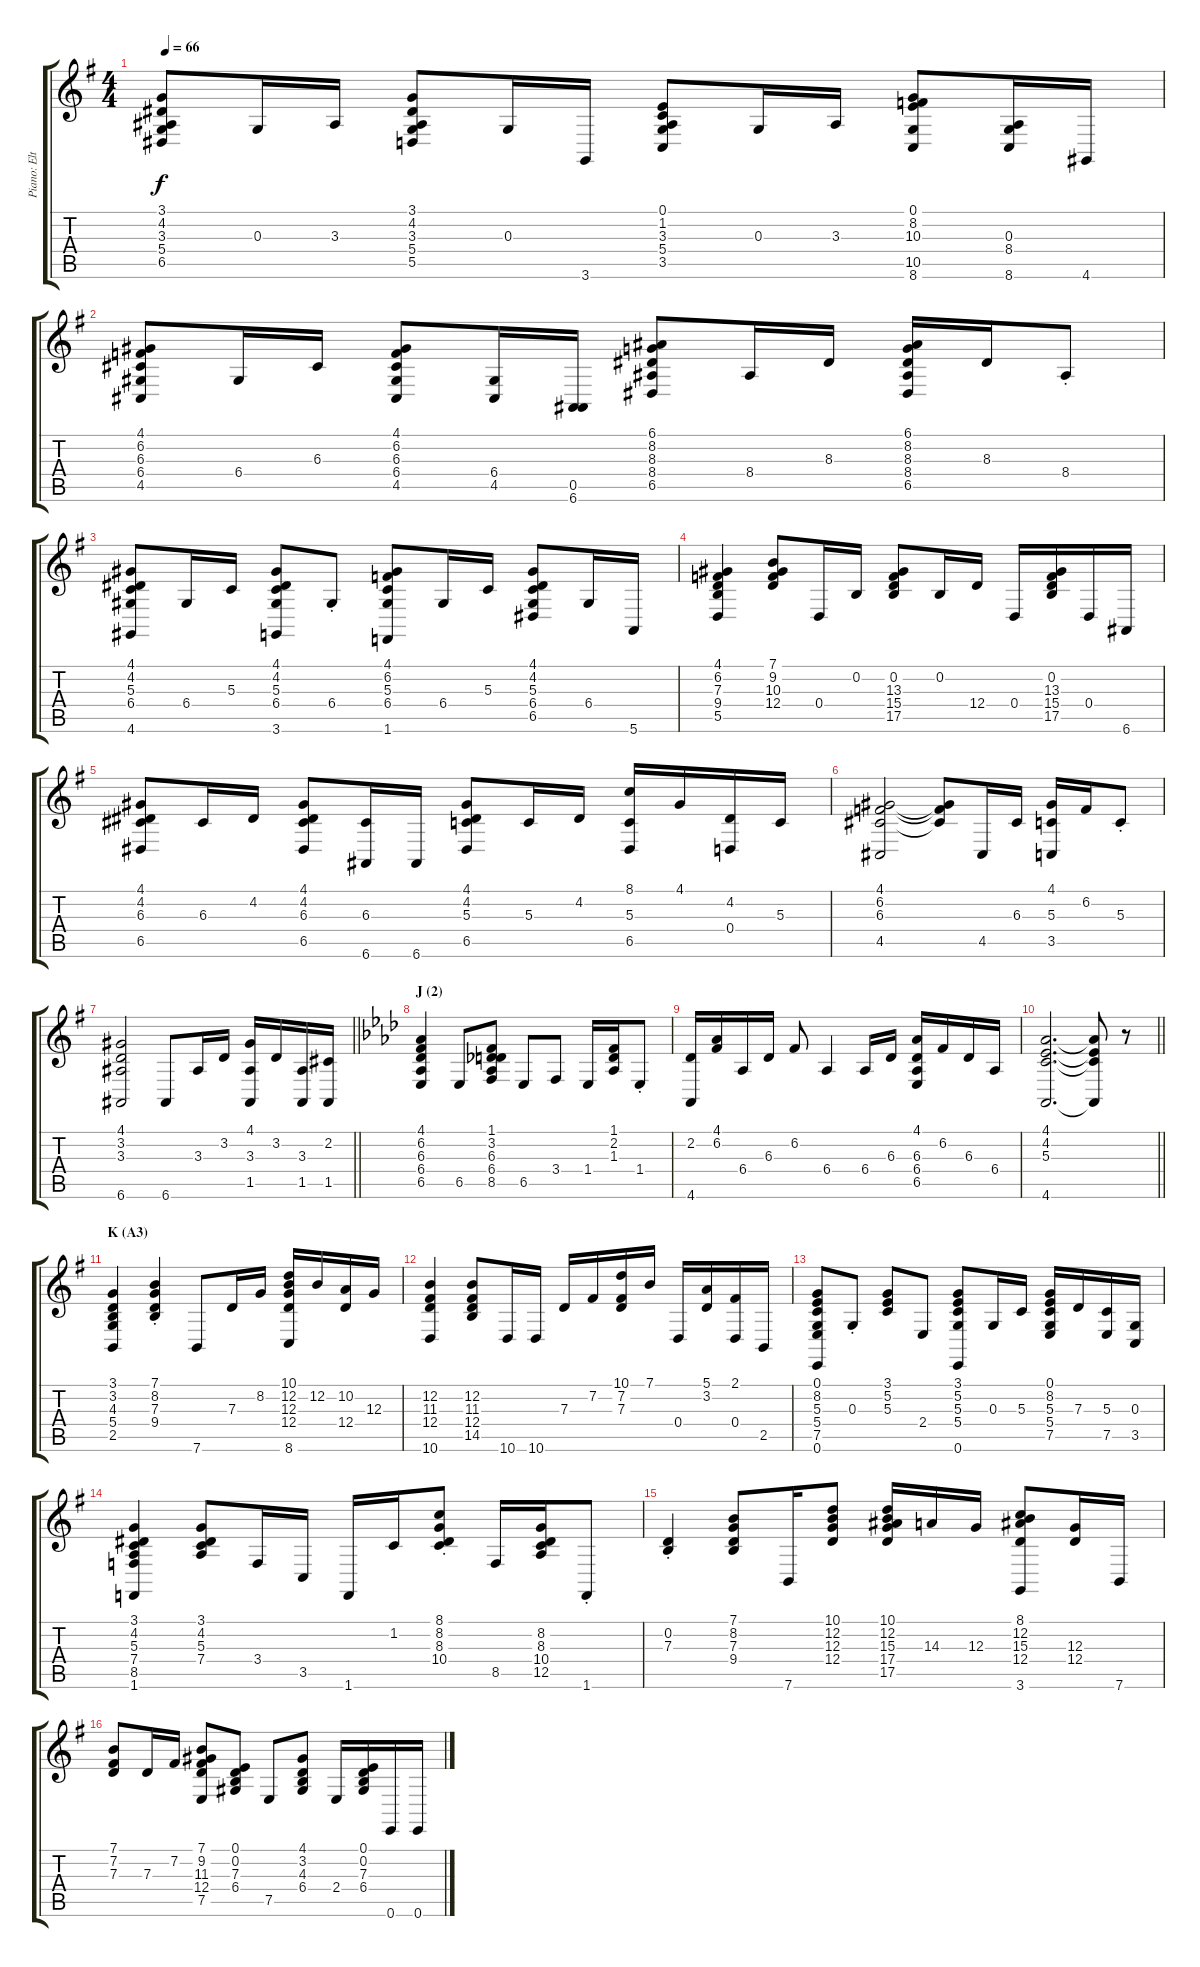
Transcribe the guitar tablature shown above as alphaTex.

\track ("Piano: Elton John" "Piano: Elt") {instrument acousticgrandpiano}
\staff {score tabs}
\tuning (E4 B3 G3 D3 A2 E2) {hide}
\ts (4 4)
\tempo 66
\clef g2
\ks g
(3.1 4.2 3.3 5.4 6.5).8{dy f} 0.3.16 3.3.16 (3.1 4.2 3.3 5.4 5.5).8 0.3.16 3.6.16 (0.1 1.2 3.3 5.4 3.5).8 0.3.16 3.3.16 (0.1 8.2 10.3 10.5 8.6).8 (0.3 8.4 8.6).16 4.6.16 |
(4.1 6.2 6.3 6.4 4.5).8 6.4.16 6.3.16 (4.1 6.2 6.3 6.4 4.5).8 (6.4 4.5).16 (0.5 6.6).16 (6.1 8.2 8.3 8.4 6.5).8 8.4.16 8.3.16 (6.1 8.2 8.3 8.4 6.5).16 8.3.16 8.4{st}.8 |
(4.1 4.2 5.3 6.4 4.6).8 6.4.16 5.3.16 (4.1 4.2 5.3 6.4 3.6).8 6.4{st}.8 (4.1 6.2 5.3 6.4 1.6).8 6.4.16 5.3.16 (4.1 4.2 5.3 6.4 6.5).8 6.4.16 5.6.16 |
(4.1 6.2 7.3 9.4 5.5).4 (7.1 9.2 10.3 12.4).8 0.4.16 0.2.16 (0.2 13.3 15.4 17.5).8 0.2.16 12.4.16 0.4.16 (0.2 13.3 15.4 17.5).16 0.4.16 6.6.16 |
(4.1 4.2 6.3 6.5).8 6.3.16 4.2.16 (4.1 4.2 6.3 6.5).8 (6.3 6.6).16 6.6.16 (4.1 4.2 5.3 6.5).8 5.3.16 4.2.16 (8.1 5.3 6.5).16 4.1.16 (4.2 0.4).16 5.3.16 |
(4.1 6.2 6.3 4.5).2 (4.1{t} 6.2{t} 6.3{t}).8 4.5.16 6.3.16 (4.1 5.3 3.5).16 6.2.16 5.3{st}.8 |
\barLineRight lightlight
(4.1 3.2 3.3 6.6).2 6.6.8 3.3.16 3.2.16 (4.1 3.3 1.5).16 3.2.16 (3.3 1.5).16 (2.2 1.5).16 |
\section ("" "J (2)")
\ks ab
(4.1 6.2 6.3 6.4 6.5).4 6.5.8 (1.1 3.2 6.3 6.4 8.5).8 6.5.8 3.4.8 1.4.16 (1.1 2.2 1.3).16 1.4{st}.8 |
(2.2 4.6).16 (4.1 6.2).16 6.4.16 6.3.16 6.2.8 6.4.4 6.4.16 6.3.16 (4.1 6.3 6.4 6.5).16 6.2.16 6.3.16 6.4.16 |
\barLineRight lightlight
(4.1 4.2 5.3 4.6).2{d} (4.1{t} 4.2{t} 5.3{t} 4.6{t}).8 r.8 |
\section ("" "K (A3)")
\ks g
(3.1 3.2 4.3 5.4 2.5).4 (7.1{st} 8.2{st} 7.3{st} 9.4{st}).4 7.6.8 7.3.16 8.2.16 (10.1 12.2 12.3 12.4 8.6).16 12.2.16 (10.2 12.4).16 12.3.16 |
(12.2 11.3 12.4 10.6).4 (12.2 11.3 12.4 14.5).8 10.6.16 10.6.16 7.3.16 7.2.16 (10.1 7.2 7.3).16 7.1.16 0.4.16 (5.1 3.2).16 (2.1 0.4).16 2.5.16 |
(0.1 8.2 5.3 5.4 7.5 0.6).8 0.3{st}.8 (3.1 5.2 5.3).8 2.4.8 (3.1 5.2 5.3 5.4 0.6).8 0.3.16 5.3.16 (0.1 8.2 5.3 5.4 7.5).16 7.3.16 (5.3 7.5).16 (0.3 3.5).16 |
(3.1 4.2 5.3 7.4 8.5 1.6).4 (3.1 4.2 5.3 7.4).8 3.4.16 3.5.16 1.6.16 1.2.16 (8.1{st} 8.2{st} 8.3{st} 10.4{st}).8 8.5.16 (8.2 8.3 10.4 12.5).16 1.6{st}.8 |
(0.2{st} 7.3{st}).4 (7.1 8.2 7.3 9.4).8 7.6.16 (10.1 12.2 12.3 12.4).8 (10.1 12.2 15.3 17.4 17.5).16 14.3.16 12.3.16 (8.1 12.2 15.3 12.4 3.6).8 (12.3 12.4).16 7.6.16 |
(7.1 7.2 7.3).8 7.3.16 7.2.16 (7.1 9.2 11.3 12.4 7.5).8 (0.1 0.2 7.3 6.4).8 7.5.8 (4.1 3.2 4.3 6.4).8 2.4.16 (0.1 0.2 7.3 6.4).16 0.6.16 0.6.16
